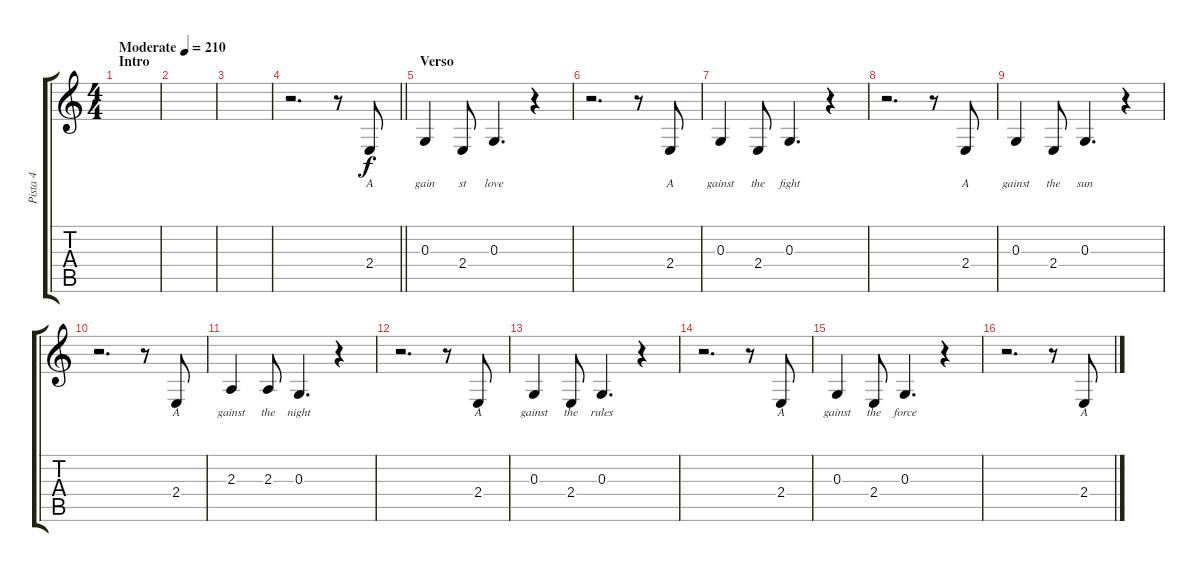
\track ("Pista 4" "Pista 4") {instrument lead2sawtooth}
\staff {score tabs}
\tuning (E4 B3 G3 D3 A2 E2) {hide}
\ts (4 4)
\section ("" "Intro")
\tempo (210 "Moderate")
\clef g2
\ks c
|
|
|
\barLineRight lightlight
r.2{d} r.8 2.4.8{lyrics (0 "A") lyrics (1 "") lyrics (2 "") lyrics (3 "") lyrics (4 "")} |
\section ("" "Verso")
0.3.4{lyrics (0 "gain") lyrics (1 "") lyrics (2 "") lyrics (3 "") lyrics (4 "")} 2.4.8{lyrics (0 "st") lyrics (1 "") lyrics (2 "") lyrics (3 "") lyrics (4 "")} 0.3.4{d lyrics (0 "love") lyrics (1 "") lyrics (2 "") lyrics (3 "") lyrics (4 "")} r.4 |
r.2{d} r.8 2.4.8{lyrics (0 "A") lyrics (1 "") lyrics (2 "") lyrics (3 "") lyrics (4 "")} |
0.3.4{lyrics (0 "gainst") lyrics (1 "") lyrics (2 "") lyrics (3 "") lyrics (4 "")} 2.4.8{lyrics (0 "the") lyrics (1 "") lyrics (2 "") lyrics (3 "") lyrics (4 "")} 0.3.4{d lyrics (0 "fight") lyrics (1 "") lyrics (2 "") lyrics (3 "") lyrics (4 "")} r.4 |
r.2{d} r.8 2.4.8{lyrics (0 "A") lyrics (1 "") lyrics (2 "") lyrics (3 "") lyrics (4 "")} |
0.3.4{lyrics (0 "gainst") lyrics (1 "") lyrics (2 "") lyrics (3 "") lyrics (4 "")} 2.4.8{lyrics (0 "the") lyrics (1 "") lyrics (2 "") lyrics (3 "") lyrics (4 "")} 0.3.4{d lyrics (0 "sun") lyrics (1 "") lyrics (2 "") lyrics (3 "") lyrics (4 "")} r.4 |
r.2{d} r.8 2.4.8{lyrics (0 "A") lyrics (1 "") lyrics (2 "") lyrics (3 "") lyrics (4 "")} |
2.3.4{lyrics (0 "gainst") lyrics (1 "") lyrics (2 "") lyrics (3 "") lyrics (4 "")} 2.3.8{lyrics (0 "the") lyrics (1 "") lyrics (2 "") lyrics (3 "") lyrics (4 "")} 0.3.4{d lyrics (0 "night") lyrics (1 "") lyrics (2 "") lyrics (3 "") lyrics (4 "")} r.4 |
r.2{d} r.8 2.4.8{lyrics (0 "A") lyrics (1 "") lyrics (2 "") lyrics (3 "") lyrics (4 "")} |
0.3.4{lyrics (0 "gainst") lyrics (1 "") lyrics (2 "") lyrics (3 "") lyrics (4 "")} 2.4.8{lyrics (0 "the") lyrics (1 "") lyrics (2 "") lyrics (3 "") lyrics (4 "")} 0.3.4{d lyrics (0 "rules") lyrics (1 "") lyrics (2 "") lyrics (3 "") lyrics (4 "")} r.4 |
r.2{d} r.8 2.4.8{lyrics (0 "A") lyrics (1 "") lyrics (2 "") lyrics (3 "") lyrics (4 "")} |
0.3.4{lyrics (0 "gainst") lyrics (1 "") lyrics (2 "") lyrics (3 "") lyrics (4 "")} 2.4.8{lyrics (0 "the") lyrics (1 "") lyrics (2 "") lyrics (3 "") lyrics (4 "")} 0.3.4{d lyrics (0 "force") lyrics (1 "") lyrics (2 "") lyrics (3 "") lyrics (4 "")} r.4 |
r.2{d} r.8 2.4.8{lyrics (0 "A") lyrics (1 "") lyrics (2 "") lyrics (3 "") lyrics (4 "")}
